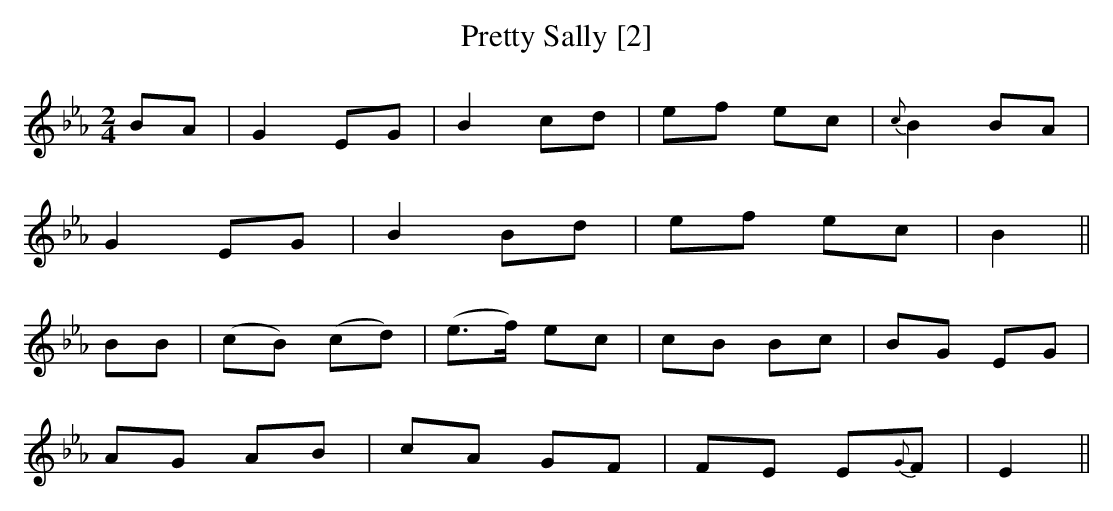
X:1
T:Pretty Sally [2]
M:2/4
L:1/8
K:Eb
BA | G2 EG | B2 cd | ef ec | {c}B2 BA |
G2 EG | B2 Bd | ef ec | B2 ||
BB | (cB) (cd) | (e>f) ec | cB Bc | BG EG |
AG AB | cA GF | FE E{G}F | E2 ||
